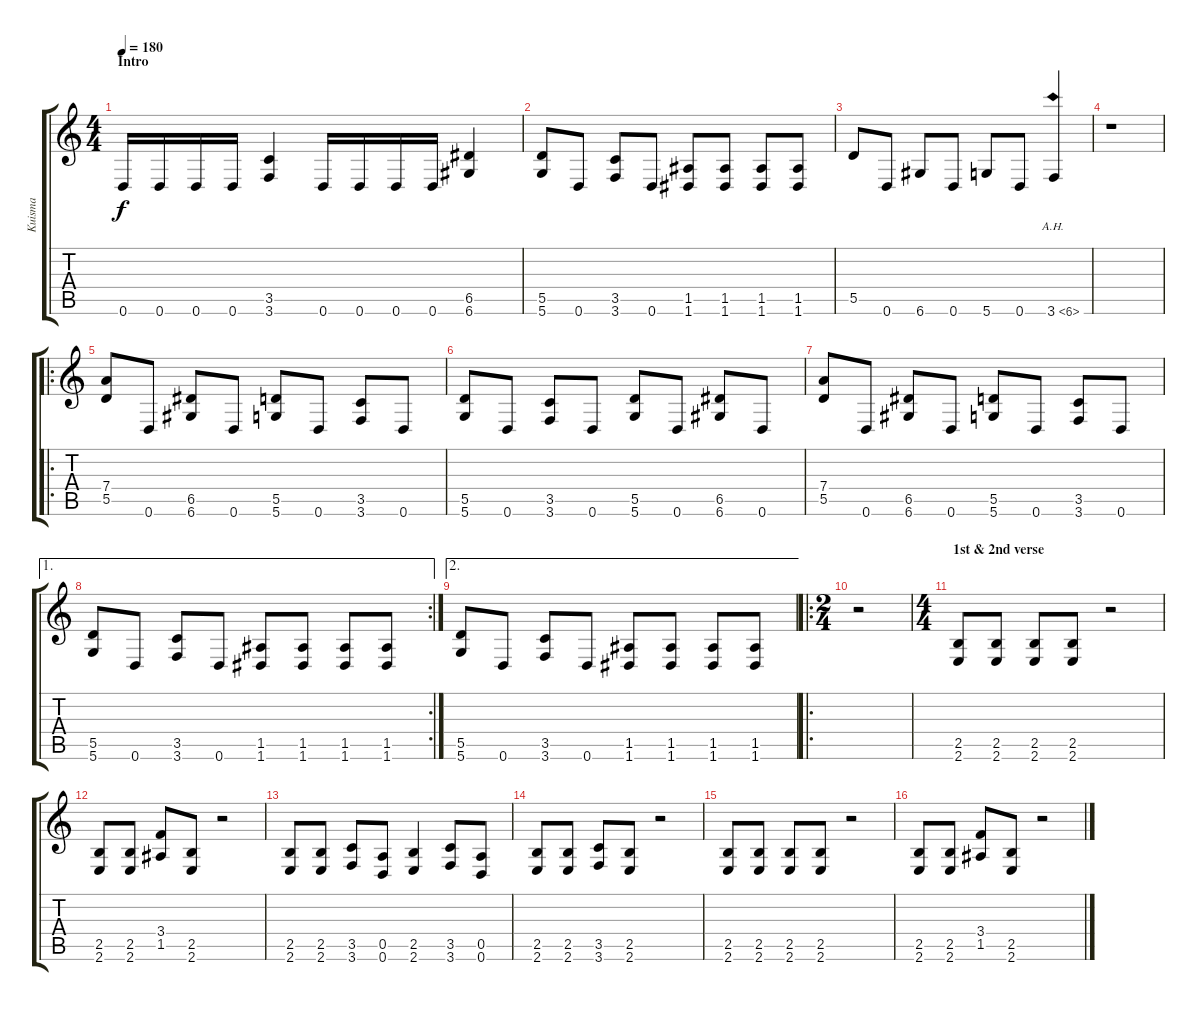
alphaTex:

\track ("Kuisma" "Kuisma") {instrument distortionguitar}
\staff {score tabs}
\tuning (E4 B3 G3 D3 A2 D2) {hide}
\ts (4 4)
\section ("" "Intro")
\tempo 180
\clef g2
\ks c
0.6.16{dy f instrument distortionguitar} 0.6.16 0.6.16 0.6.16 (3.5 3.6).4 0.6.16 0.6.16 0.6.16 0.6.16 (6.5 6.6).4 |
(5.5 5.6).8 0.6.8 (3.5 3.6).8 0.6.8 (1.5 1.6).8 (1.5 1.6).8 (1.5 1.6).8 (1.5 1.6).8 |
5.5.8 0.6.8 6.6.8 0.6.8 5.6.8 0.6.8 3.6{ah 3}.4 |
r.1 |
\ro
(7.4 5.5).8 0.6.8 (6.5 6.6).8 0.6.8 (5.5 5.6).8 0.6.8 (3.5 3.6).8 0.6.8 |
(5.5 5.6).8 0.6.8 (3.5 3.6).8 0.6.8 (5.5 5.6).8 0.6.8 (6.5 6.6).8 0.6.8 |
(7.4 5.5).8 0.6.8 (6.5 6.6).8 0.6.8 (5.5 5.6).8 0.6.8 (3.5 3.6).8 0.6.8 |
\ae 1
\rc 2
(5.5 5.6).8 0.6.8 (3.5 3.6).8 0.6.8 (1.5 1.6).8 (1.5 1.6).8 (1.5 1.6).8 (1.5 1.6).8 |
\ae 2
(5.5 5.6).8 0.6.8 (3.5 3.6).8 0.6.8 (1.5 1.6).8 (1.5 1.6).8 (1.5 1.6).8 (1.5 1.6).8 |
\ro
\ts (2 4)
r.2 |
\ts (4 4)
\section ("" "1st & 2nd verse")
(2.5 2.6).8 (2.5 2.6).8 (2.5 2.6).8 (2.5 2.6).8 r.2 |
(2.5 2.6).8 (2.5 2.6).8 (3.4 1.5).8 (2.5 2.6).8 r.2 |
(2.5 2.6).8 (2.5 2.6).8 (3.5 3.6).8 (0.5 0.6).8 (2.5 2.6).4 (3.5 3.6).8 (0.5 0.6).8 |
(2.5 2.6).8 (2.5 2.6).8 (3.5 3.6).8 (2.5 2.6).8 r.2 |
(2.5 2.6).8 (2.5 2.6).8 (2.5 2.6).8 (2.5 2.6).8 r.2 |
(2.5 2.6).8 (2.5 2.6).8 (3.4 1.5).8 (2.5 2.6).8 r.2
